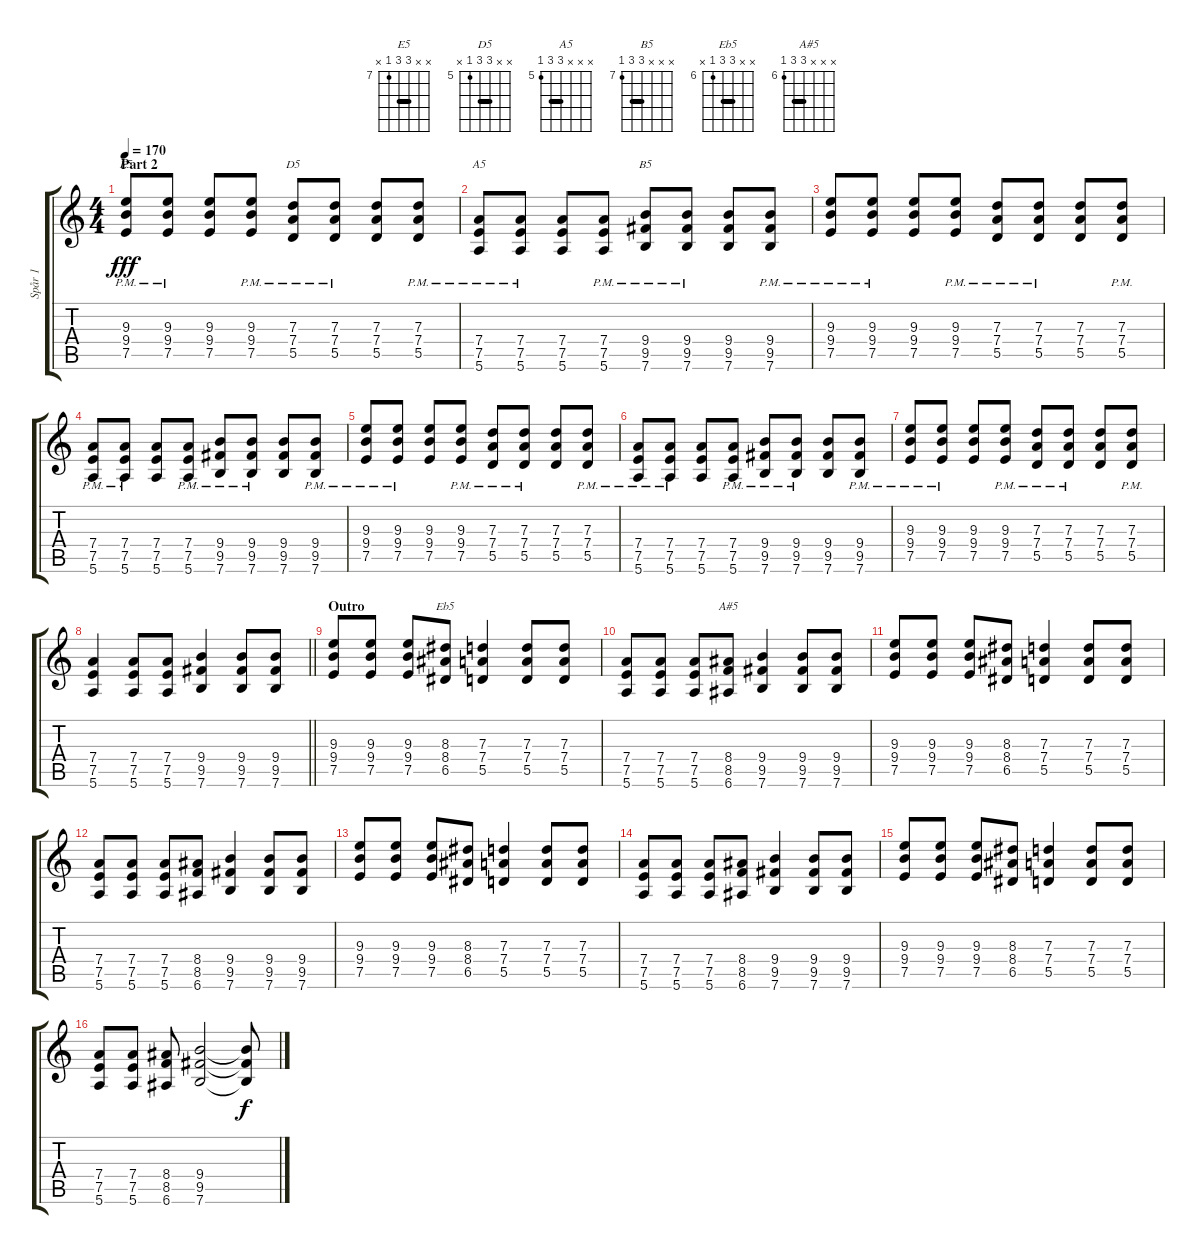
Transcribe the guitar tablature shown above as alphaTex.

\track ("Spår 1" "Spår 1") {instrument overdrivenguitar}
\staff {score tabs}
\tuning (E4 B3 G3 D3 A2 E2) {hide}
\chord ("E5" x x 9 9 7 x) {firstfret 7 barre 9}
\chord ("D5" x x 7 7 5 x) {firstfret 5 barre 7}
\chord ("A5" x x x 7 7 5) {firstfret 5 barre 7}
\chord ("B5" x x x 9 9 7) {firstfret 7 barre 9}
\chord ("Eb5" x x 8 8 6 x) {firstfret 6 barre 8}
\chord ("A#5" x x x 8 8 6) {firstfret 6 barre 8}
\ts (4 4)
\section ("" "Part 2")
\tempo 170
\clef g2
\ks c
(9.3{pm} 9.4{pm} 7.5{pm}).8{ch "E5" dy fff} (9.3{pm} 9.4{pm} 7.5{pm}).8 (9.3 9.4 7.5).8 (9.3{pm} 9.4{pm} 7.5{pm}).8 (7.3{pm} 7.4{pm} 5.5{pm}).8{ch "D5"} (7.3{pm} 7.4{pm} 5.5{pm}).8 (7.3 7.4 5.5).8 (7.3{pm} 7.4{pm} 5.5{pm}).8 |
(7.4{pm} 7.5{pm} 5.6{pm}).8{ch "A5"} (7.4{pm} 7.5{pm} 5.6{pm}).8 (7.4 7.5 5.6).8 (7.4{pm} 7.5{pm} 5.6{pm}).8 (9.4{pm} 9.5{pm} 7.6{pm}).8{ch "B5"} (9.4{pm} 9.5{pm} 7.6{pm}).8 (9.4 9.5 7.6).8 (9.4{pm} 9.5{pm} 7.6{pm}).8 |
(9.3{pm} 9.4{pm} 7.5{pm}).8 (9.3{pm} 9.4{pm} 7.5{pm}).8 (9.3 9.4 7.5).8 (9.3{pm} 9.4{pm} 7.5{pm}).8 (7.3{pm} 7.4{pm} 5.5{pm}).8 (7.3{pm} 7.4{pm} 5.5{pm}).8 (7.3 7.4 5.5).8 (7.3{pm} 7.4{pm} 5.5{pm}).8 |
(7.4{pm} 7.5{pm} 5.6{pm}).8 (7.4{pm} 7.5{pm} 5.6{pm}).8 (7.4 7.5 5.6).8 (7.4{pm} 7.5{pm} 5.6{pm}).8 (9.4{pm} 9.5{pm} 7.6{pm}).8 (9.4{pm} 9.5{pm} 7.6{pm}).8 (9.4 9.5 7.6).8 (9.4{pm} 9.5{pm} 7.6{pm}).8 |
(9.3{pm} 9.4{pm} 7.5{pm}).8 (9.3{pm} 9.4{pm} 7.5{pm}).8 (9.3 9.4 7.5).8 (9.3{pm} 9.4{pm} 7.5{pm}).8 (7.3{pm} 7.4{pm} 5.5{pm}).8 (7.3{pm} 7.4{pm} 5.5{pm}).8 (7.3 7.4 5.5).8 (7.3{pm} 7.4{pm} 5.5{pm}).8 |
(7.4{pm} 7.5{pm} 5.6{pm}).8 (7.4{pm} 7.5{pm} 5.6{pm}).8 (7.4 7.5 5.6).8 (7.4{pm} 7.5{pm} 5.6{pm}).8 (9.4{pm} 9.5{pm} 7.6{pm}).8 (9.4{pm} 9.5{pm} 7.6{pm}).8 (9.4 9.5 7.6).8 (9.4{pm} 9.5{pm} 7.6{pm}).8 |
(9.3{pm} 9.4{pm} 7.5{pm}).8 (9.3{pm} 9.4{pm} 7.5{pm}).8 (9.3 9.4 7.5).8 (9.3{pm} 9.4{pm} 7.5{pm}).8 (7.3{pm} 7.4{pm} 5.5{pm}).8 (7.3{pm} 7.4{pm} 5.5{pm}).8 (7.3 7.4 5.5).8 (7.3{pm} 7.4{pm} 5.5{pm}).8 |
\barLineRight lightlight
(7.4 7.5 5.6).4 (7.4 7.5 5.6).8 (7.4 7.5 5.6).8 (9.4 9.5 7.6).4 (9.4 9.5 7.6).8 (9.4 9.5 7.6).8 |
\section ("" "Outro")
(9.3 9.4 7.5).8 (9.3 9.4 7.5).8 (9.3 9.4 7.5).8 (8.3 8.4 6.5).8{ch "Eb5"} (7.3 7.4 5.5).4 (7.3 7.4 5.5).8 (7.3 7.4 5.5).8 |
(7.4 7.5 5.6).8 (7.4 7.5 5.6).8 (7.4 7.5 5.6).8 (8.4 8.5 6.6).8{ch "A#5"} (9.4 9.5 7.6).4 (9.4 9.5 7.6).8 (9.4 9.5 7.6).8 |
(9.3 9.4 7.5).8 (9.3 9.4 7.5).8 (9.3 9.4 7.5).8 (8.3 8.4 6.5).8 (7.3 7.4 5.5).4 (7.3 7.4 5.5).8 (7.3 7.4 5.5).8 |
(7.4 7.5 5.6).8 (7.4 7.5 5.6).8 (7.4 7.5 5.6).8 (8.4 8.5 6.6).8 (9.4 9.5 7.6).4 (9.4 9.5 7.6).8 (9.4 9.5 7.6).8 |
(9.3 9.4 7.5).8 (9.3 9.4 7.5).8 (9.3 9.4 7.5).8 (8.3 8.4 6.5).8 (7.3 7.4 5.5).4 (7.3 7.4 5.5).8 (7.3 7.4 5.5).8 |
(7.4 7.5 5.6).8 (7.4 7.5 5.6).8 (7.4 7.5 5.6).8 (8.4 8.5 6.6).8 (9.4 9.5 7.6).4 (9.4 9.5 7.6).8 (9.4 9.5 7.6).8 |
(9.3 9.4 7.5).8 (9.3 9.4 7.5).8 (9.3 9.4 7.5).8 (8.3 8.4 6.5).8 (7.3 7.4 5.5).4 (7.3 7.4 5.5).8 (7.3 7.4 5.5).8 |
(7.4 7.5 5.6).8 (7.4 7.5 5.6).8 (8.4 8.5 6.6).8 (9.4 9.5 7.6).2 (9.4{t} 9.5{t} 7.6{t}).8{dy f}
